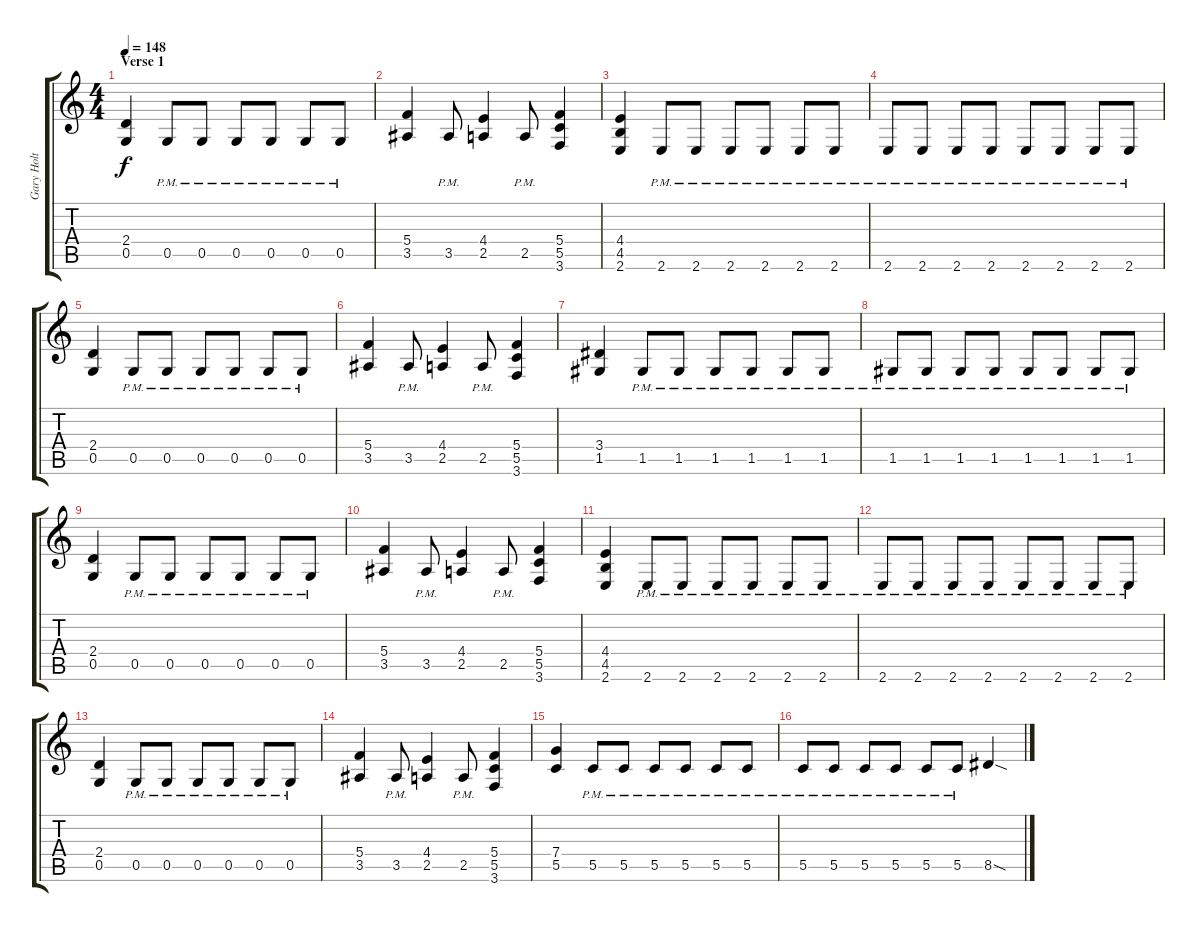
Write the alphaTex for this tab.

\track ("Gary Holt" "Gary Holt") {instrument distortionguitar}
\staff {score tabs}
\tuning (D4 A3 F3 C3 G2 D2) {hide}
\ts (4 4)
\section ("" "Verse 1")
\tempo 148
\clef g2
\ks c
(2.4 0.5).4{dy f} 0.5{pm}.8 0.5{pm}.8 0.5{pm}.8 0.5{pm}.8 0.5{pm}.8 0.5{pm}.8 |
(5.4 3.5).4 3.5{pm}.8 (4.4 2.5).4 2.5{pm}.8 (5.4 5.5 3.6).4 |
(4.4 4.5 2.6).4 2.6{pm}.8 2.6{pm}.8 2.6{pm}.8 2.6{pm}.8 2.6{pm}.8 2.6{pm}.8 |
2.6{pm}.8 2.6{pm}.8 2.6{pm}.8 2.6{pm}.8 2.6{pm}.8 2.6{pm}.8 2.6{pm}.8 2.6{pm}.8 |
(2.4 0.5).4 0.5{pm}.8 0.5{pm}.8 0.5{pm}.8 0.5{pm}.8 0.5{pm}.8 0.5{pm}.8 |
(5.4 3.5).4 3.5{pm}.8 (4.4 2.5).4 2.5{pm}.8 (5.4 5.5 3.6).4 |
(3.4 1.5).4 1.5{pm}.8 1.5{pm}.8 1.5{pm}.8 1.5{pm}.8 1.5{pm}.8 1.5{pm}.8 |
1.5{pm}.8 1.5{pm}.8 1.5{pm}.8 1.5{pm}.8 1.5{pm}.8 1.5{pm}.8 1.5{pm}.8 1.5{pm}.8 |
(2.4 0.5).4 0.5{pm}.8 0.5{pm}.8 0.5{pm}.8 0.5{pm}.8 0.5{pm}.8 0.5{pm}.8 |
(5.4 3.5).4 3.5{pm}.8 (4.4 2.5).4 2.5{pm}.8 (5.4 5.5 3.6).4 |
(4.4 4.5 2.6).4 2.6{pm}.8 2.6{pm}.8 2.6{pm}.8 2.6{pm}.8 2.6{pm}.8 2.6{pm}.8 |
2.6{pm}.8 2.6{pm}.8 2.6{pm}.8 2.6{pm}.8 2.6{pm}.8 2.6{pm}.8 2.6{pm}.8 2.6{pm}.8 |
(2.4 0.5).4 0.5{pm}.8 0.5{pm}.8 0.5{pm}.8 0.5{pm}.8 0.5{pm}.8 0.5{pm}.8 |
(5.4 3.5).4 3.5{pm}.8 (4.4 2.5).4 2.5{pm}.8 (5.4 5.5 3.6).4 |
(7.4 5.5).4 5.5{pm}.8 5.5{pm}.8 5.5{pm}.8 5.5{pm}.8 5.5{pm}.8 5.5{pm}.8 |
5.5{pm}.8 5.5{pm}.8 5.5{pm}.8 5.5{pm}.8 5.5{pm}.8 5.5{pm}.8 8.5{sod}.4
